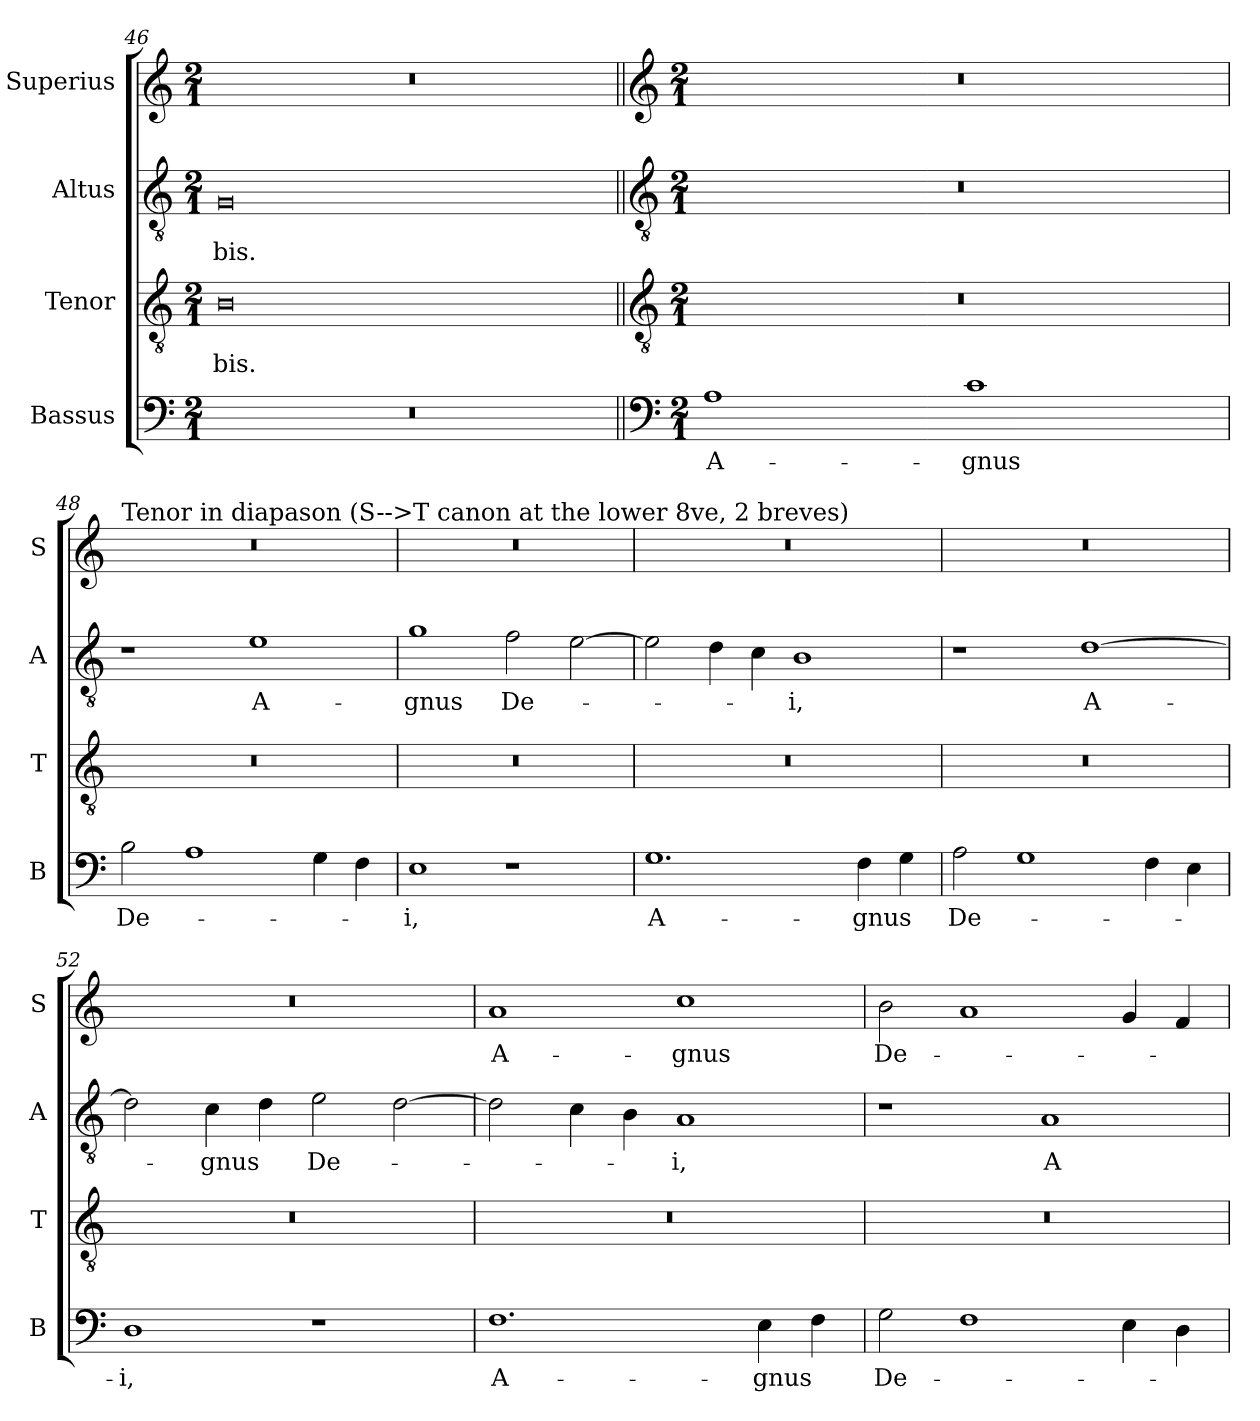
**kern	**text	**kern	**text	**kern	**text	**kern	**text
*part4	*part4	*part3	*part3	*part2	*part2	*part1	*part1
*staff4	*staff4	*staff3	*staff3	*staff2	*staff2	*staff1	*staff1
*I"Bassus	*	*I"Tenor	*	*I"Altus	*	*I"Superius	*
*I'B	*	*I'T	*	*I'A	*	*I'S	*
*clefF4	*	*clefGv2	*	*clefGv2	*	*clefG2	*
*k[]	*	*k[]	*	*k[]	*	*k[]	*
*M2/1	*	*M2/1	*	*M2/1	*	*M2/1	*
=46	=46	=46	=46	=46	=46	=46	=46
0r	.	0B	-bis.	0G	-bis.	0r	.
!!LO:LB:g=z
=47||	=47||	=47||	=47||	=47||	=47||	=47||	=47||
*clefF4	*	*clefGv2	*	*clefGv2	*	*clefG2	*
*k[]	*	*k[]	*	*k[]	*	*k[]	*
*M2/1	*	*M2/1	*	*M2/1	*	*M2/1	*
1A	A-	0r	.	0r	.	0r	.
1c	-gnus	.	.	.	.	.	.
=48	=48	=48	=48	=48	=48	=48	=48
!	!	!	!	!	!	!LO:TX:a:t=Tenor in diapason (S-->T canon at the lower 8ve, 2 breves)	!
2B\	De-	0r	.	1r	.	0r	.
1A	.	.	.	.	.	.	.
.	.	.	.	1e	A-	.	.
4G\	.	.	.	.	.	.	.
4F\	.	.	.	.	.	.	.
=49	=49	=49	=49	=49	=49	=49	=49
1E	-i,	0r	.	1g	-gnus	0r	.
1r	.	.	.	2f\	De-	.	.
.	.	.	.	[2e\	.	.	.
=50	=50	=50	=50	=50	=50	=50	=50
1.G	A-	0r	.	2e\]	.	0r	.
.	.	.	.	4d\	.	.	.
.	.	.	.	4c\	.	.	.
.	.	.	.	1B	-i,	.	.
4F\	-gnus	.	.	.	.	.	.
4G\	.	.	.	.	.	.	.
=51	=51	=51	=51	=51	=51	=51	=51
2A\	De-	0r	.	1r	.	0r	.
1G	.	.	.	.	.	.	.
.	.	.	.	[1d	A-	.	.
4F\	.	.	.	.	.	.	.
4E\	.	.	.	.	.	.	.
=52	=52	=52	=52	=52	=52	=52	=52
1D	-i,	0r	.	2d\]	.	0r	.
.	.	.	.	4c\	-gnus	.	.
.	.	.	.	4d\	.	.	.
1r	.	.	.	2e\	De-	.	.
.	.	.	.	[2d\	.	.	.
=53	=53	=53	=53	=53	=53	=53	=53
1.F	A-	0r	.	2d\]	.	1a	A-
.	.	.	.	4c\	.	.	.
.	.	.	.	4B\	.	.	.
.	.	.	.	1A	-i,	1cc	-gnus
4E\	-gnus	.	.	.	.	.	.
4F\	.	.	.	.	.	.	.
=54	=54	=54	=54	=54	=54	=54	=54
2G\	De-	0r	.	1r	.	2b\	De-
1F	.	.	.	.	.	1a	.
.	.	.	.	1A	A-	.	.
4E\	.	.	.	.	.	4g/	.
4D\	.	.	.	.	.	4f/	.
=	=	=	=	=	=	=	=
*-	*-	*-	*-	*-	*-	*-	*-
